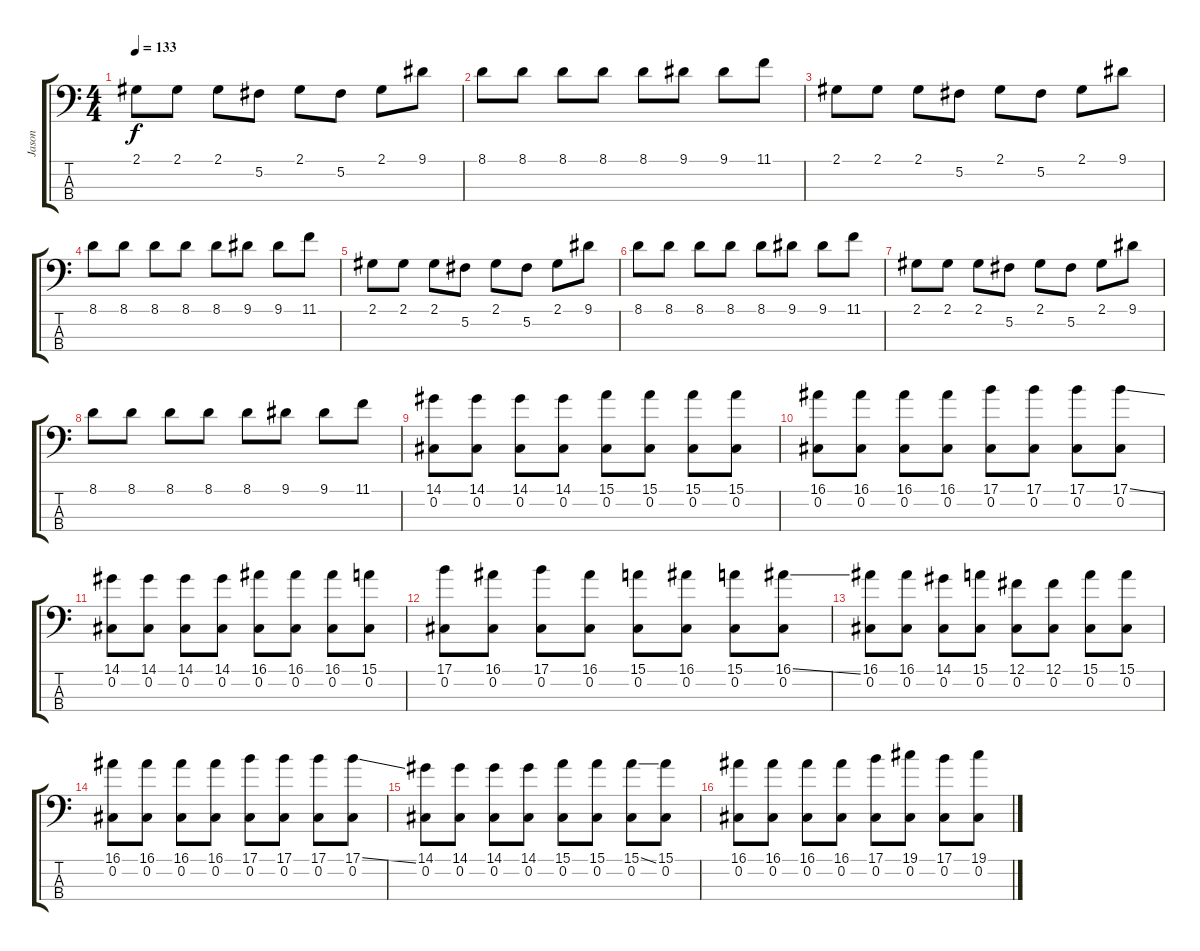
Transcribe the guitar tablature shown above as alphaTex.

\track ("Jason" "Jason") {instrument electricbasspick}
\staff {score tabs}
\tuning (Gb2 Db2 Ab1 Eb1) {hide}
\ts (4 4)
\tempo 133
\clef f4
\ks c
2.1.8{dy f} 2.1.8 2.1.8 5.2.8 2.1.8 5.2.8 2.1.8 9.1.8 |
8.1.8 8.1.8 8.1.8 8.1.8 8.1.8 9.1.8 9.1.8 11.1.8 |
2.1.8 2.1.8 2.1.8 5.2.8 2.1.8 5.2.8 2.1.8 9.1.8 |
8.1.8 8.1.8 8.1.8 8.1.8 8.1.8 9.1.8 9.1.8 11.1.8 |
2.1.8 2.1.8 2.1.8 5.2.8 2.1.8 5.2.8 2.1.8 9.1.8 |
8.1.8 8.1.8 8.1.8 8.1.8 8.1.8 9.1.8 9.1.8 11.1.8 |
2.1.8 2.1.8 2.1.8 5.2.8 2.1.8 5.2.8 2.1.8 9.1.8 |
8.1.8 8.1.8 8.1.8 8.1.8 8.1.8 9.1.8 9.1.8 11.1.8 |
(14.1 0.2).8 (14.1 0.2).8 (14.1 0.2).8 (14.1 0.2).8 (15.1 0.2).8 (15.1 0.2).8 (15.1 0.2).8 (15.1 0.2).8 |
(16.1 0.2).8 (16.1 0.2).8 (16.1 0.2).8 (16.1 0.2).8 (17.1 0.2).8 (17.1 0.2).8 (17.1 0.2).8 (17.1{ss} 0.2).8 |
(14.1 0.2).8 (14.1 0.2).8 (14.1 0.2).8 (14.1 0.2).8 (16.1 0.2).8 (16.1 0.2).8 (16.1 0.2).8 (15.1 0.2).8 |
(17.1 0.2).8 (16.1 0.2).8 (17.1 0.2).8 (16.1 0.2).8 (15.1 0.2).8 (16.1 0.2).8 (15.1 0.2).8 (16.1{ss} 0.2).8 |
(16.1 0.2).8 (16.1 0.2).8 (14.1 0.2).8 (15.1 0.2).8 (12.1 0.2).8 (12.1 0.2).8 (15.1 0.2).8 (15.1 0.2).8 |
(16.1 0.2).8 (16.1 0.2).8 (16.1 0.2).8 (16.1 0.2).8 (17.1 0.2).8 (17.1 0.2).8 (17.1 0.2).8 (17.1{ss} 0.2).8 |
(14.1 0.2).8 (14.1 0.2).8 (14.1 0.2).8 (14.1 0.2).8 (15.1 0.2).8 (15.1 0.2).8 (15.1{ss} 0.2).8 (15.1 0.2).8 |
(16.1 0.2).8 (16.1 0.2).8 (16.1 0.2).8 (16.1 0.2).8 (17.1 0.2).8 (19.1 0.2).8 (17.1 0.2).8 (19.1 0.2).8
